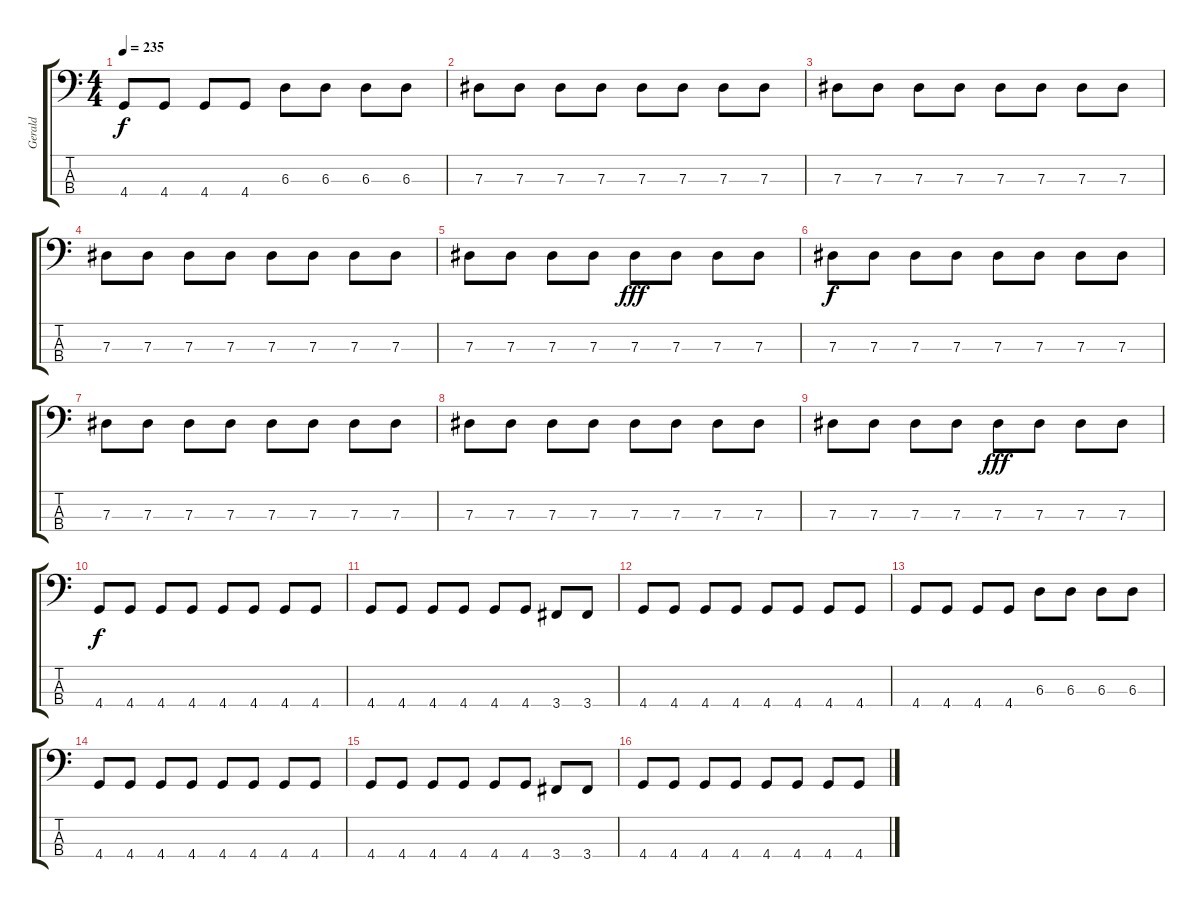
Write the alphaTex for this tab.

\track ("Gerald" "Gerald") {instrument electricbassfinger}
\staff {score tabs}
\tuning (Gb2 Db2 Ab1 Eb1) {hide}
\ts (4 4)
\tempo 235
\clef f4
\ks c
4.4.8{dy f} 4.4.8 4.4.8 4.4.8 6.3.8 6.3.8 6.3.8 6.3.8 |
7.3.8 7.3.8 7.3.8 7.3.8 7.3.8 7.3.8 7.3.8 7.3.8 |
7.3.8 7.3.8 7.3.8 7.3.8 7.3.8 7.3.8 7.3.8 7.3.8 |
7.3.8 7.3.8 7.3.8 7.3.8 7.3.8 7.3.8 7.3.8 7.3.8 |
7.3.8 7.3.8 7.3.8 7.3.8 7.3.8{dy fff} 7.3.8 7.3.8 7.3.8 |
7.3.8{dy f} 7.3.8 7.3.8 7.3.8 7.3.8 7.3.8 7.3.8 7.3.8 |
7.3.8 7.3.8 7.3.8 7.3.8 7.3.8 7.3.8 7.3.8 7.3.8 |
7.3.8 7.3.8 7.3.8 7.3.8 7.3.8 7.3.8 7.3.8 7.3.8 |
7.3.8 7.3.8 7.3.8 7.3.8 7.3.8{dy fff} 7.3.8 7.3.8 7.3.8 |
4.4.8{dy f} 4.4.8 4.4.8 4.4.8 4.4.8 4.4.8 4.4.8 4.4.8 |
4.4.8 4.4.8 4.4.8 4.4.8 4.4.8 4.4.8 3.4.8 3.4.8 |
4.4.8 4.4.8 4.4.8 4.4.8 4.4.8 4.4.8 4.4.8 4.4.8 |
4.4.8 4.4.8 4.4.8 4.4.8 6.3.8 6.3.8 6.3.8 6.3.8 |
4.4.8 4.4.8 4.4.8 4.4.8 4.4.8 4.4.8 4.4.8 4.4.8 |
4.4.8 4.4.8 4.4.8 4.4.8 4.4.8 4.4.8 3.4.8 3.4.8 |
4.4.8 4.4.8 4.4.8 4.4.8 4.4.8 4.4.8 4.4.8 4.4.8
